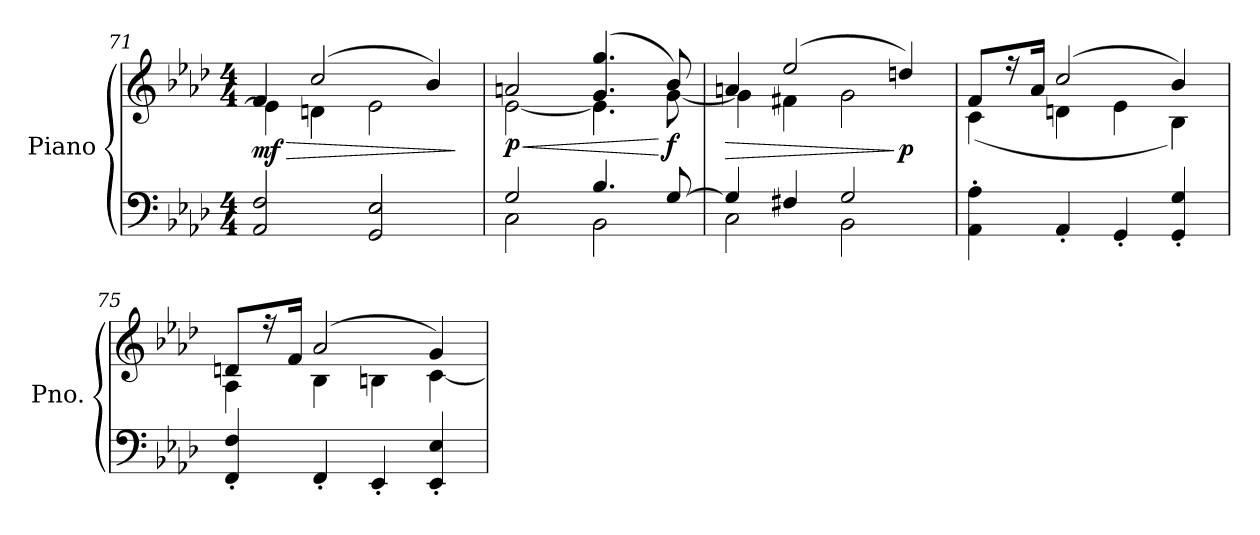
**kern	**kern	**dynam
*part1	*part1	*part1
*staff2	*staff1	*staff1/2
*I"Piano	*	*
*I'Pno.	*	*
*clefF4	*clefG2	*
*k[b-e-a-d-]	*k[b-e-a-d-]	*
*M4/4	*M4/4	*
=71	=71	=71
!	!	!LO:HP:b
*	*^	*
!	!	!	!LO:DY:n=1:b
2AA-/ 2F/	4f/	4e-\]	> mf
.	(2cc/	4dn\	.
2GG/ 2E-/	.	2e-\	.
.	4b-/)	.	.
*	*v	*v	*
.	.	]
=72	=72	=72
*^	*	*
!	!	!	!LO:HP:b
*	*	*^	*
!	!	!	!	!LO:DY:n=1:b
2G/	2C\	2an/	[2e-\	< p
4.B-/	2BB-\	(4.g/ 4.gg/	4.e-\]	.
!	!	!	!	!LO:DY:n=2:b
[8G/	.	8b-/)	[8g\	[ f
=73	=73	=73	=73	=73
!	!	!	!	!LO:HP:b
4G/]	2C\	4an/	4g\]	>
4F#X/	.	(2ee-/	4f#X\	.
2G/	2BB-\	.	2g\	.
!	!	!	!	!LO:DY:n=1:b
.	.	4ddn/)	.	] p
*v	*v	*	*	*
=74	=74	=74	=74
4AA-\' 4A-\'	8f/L	(4c\	.
.	16r	.	.
.	16a-/Jk	.	.
4AA-'/	(2cc/	4dn\	.
4GG'/	.	4e-\	.
4GG/' 4G/'	4b-/)	4B-\)	.
!!LO:LB:g=z	!!
=75	=75	=75	=75
4FF/' 4F/'	8dn/L	4A-\	.
.	16r	.	.
.	16f/Jk	.	.
4FF'/	(2a-/	4B-\	.
4EE-'/	.	4Bn\	.
4EE-/' 4E-/'	4g/)	[4c\	.
*	*v	*v	*
=	=	=
*-	*-	*-
